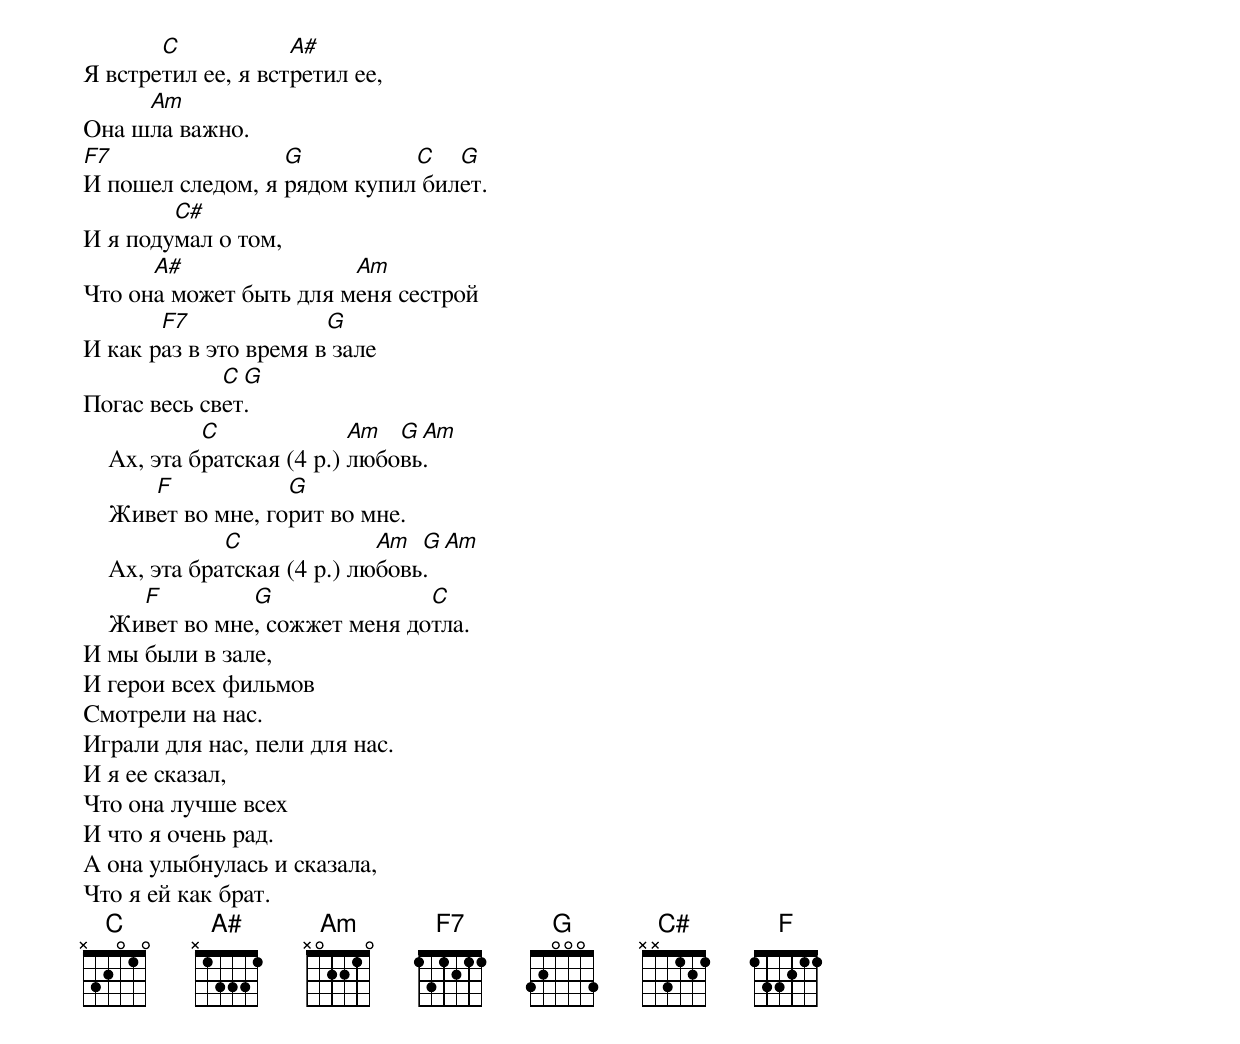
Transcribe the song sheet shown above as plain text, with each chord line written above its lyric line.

       C            A#
Я встретил ее, я встретил ее,
     Am
Она шла важно.
F7                G          C   G
И пошел следом, я рядом купил билет.
        C#
И я подумал о том,
      A#                Am
Что она может быть для меня сестрой
       F7              G
И как раз в это время в зале
             C G
Погас весь свет.
             C              Am  G Am
    Ах, эта братская (4 р.) любовь.
       F            G
    Живет во мне, горит во мне.
               C              Am  G Am
    Ах, эта братская (4 р.) любовь.
      F         G               C
    Живет во мне, сожжет меня дотла.
И мы были в зале,
И герои всех фильмов
Смотрели на нас.
Играли для нас, пели для нас.
И я ее сказал,
Что она лучше всех
И что я очень рад.
А она улыбнулась и сказала,
Что я ей как брат.
